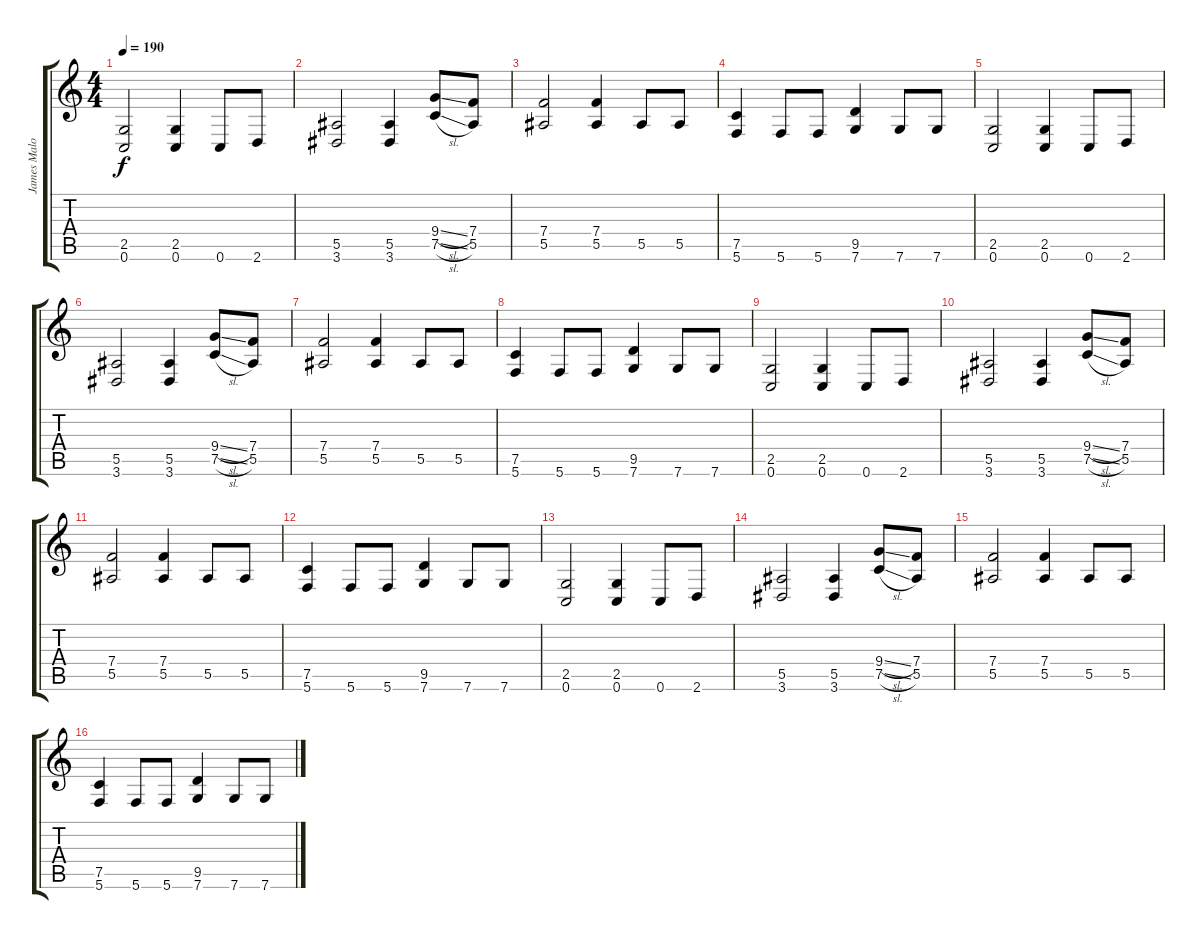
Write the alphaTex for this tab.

\track ("James Malone" "James Malo") {instrument distortionguitar}
\staff {score tabs}
\tuning (C4 G3 Eb3 Bb2 F2 C2) {hide}
\ts (4 4)
\tempo 190
\clef g2
\ks c
(2.5 0.6).2{dy f} (2.5 0.6).4 0.6.8 2.6.8 |
(5.5 3.6).2 (5.5 3.6).4 (9.4{sl} 7.5{sl}).8 (7.4 5.5).8 |
(7.4 5.5).2 (7.4 5.5).4 5.5.8 5.5.8 |
(7.5 5.6).4 5.6.8 5.6.8 (9.5 7.6).4 7.6.8 7.6.8 |
(2.5 0.6).2 (2.5 0.6).4 0.6.8 2.6.8 |
(5.5 3.6).2 (5.5 3.6).4 (9.4{sl} 7.5{sl}).8 (7.4 5.5).8 |
(7.4 5.5).2 (7.4 5.5).4 5.5.8 5.5.8 |
(7.5 5.6).4 5.6.8 5.6.8 (9.5 7.6).4 7.6.8 7.6.8 |
(2.5 0.6).2 (2.5 0.6).4 0.6.8 2.6.8 |
(5.5 3.6).2 (5.5 3.6).4 (9.4{sl} 7.5{sl}).8 (7.4 5.5).8 |
(7.4 5.5).2 (7.4 5.5).4 5.5.8 5.5.8 |
(7.5 5.6).4 5.6.8 5.6.8 (9.5 7.6).4 7.6.8 7.6.8 |
(2.5 0.6).2 (2.5 0.6).4 0.6.8 2.6.8 |
(5.5 3.6).2 (5.5 3.6).4 (9.4{sl} 7.5{sl}).8 (7.4 5.5).8 |
(7.4 5.5).2 (7.4 5.5).4 5.5.8 5.5.8 |
(7.5 5.6).4 5.6.8 5.6.8 (9.5 7.6).4 7.6.8 7.6.8
